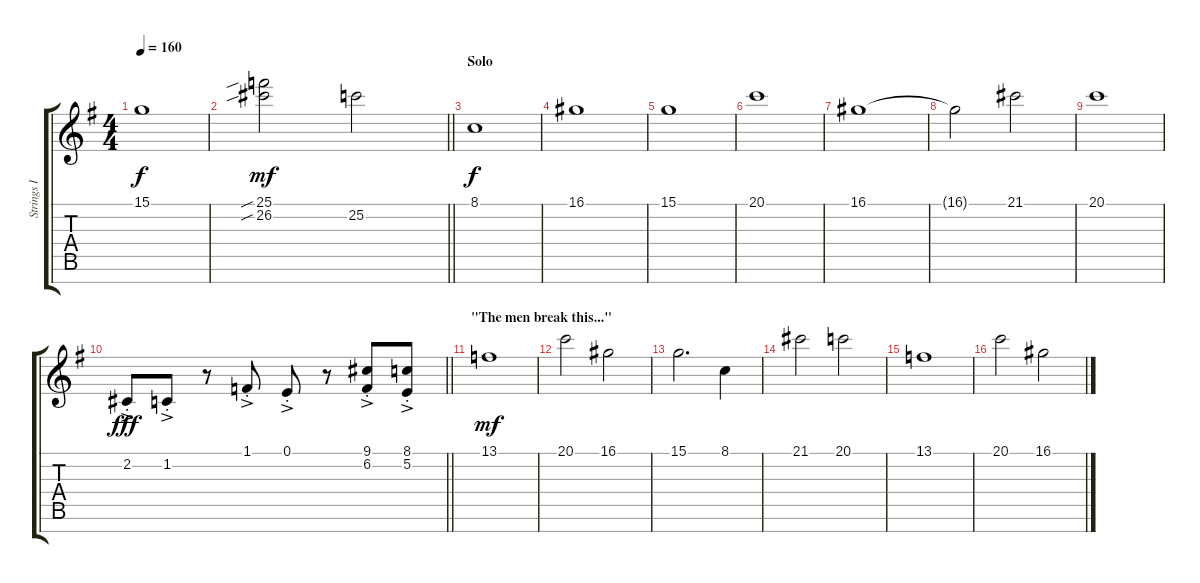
\track ("Strings I" "Strings I") {instrument stringensemble1}
\staff {score tabs}
\tuning (E4 B3 G3 D3 A2 E2 B1) {hide}
\ts (4 4)
\tempo 160
\clef g2
\ks g
15.1.1{dy f} |
\barLineRight lightlight
(25.1{sib} 26.2{sib}).2{dy mf} 25.2.2 |
\section ("" "Solo")
8.1.1{dy f instrument tremolostrings} |
16.1.1 |
15.1.1 |
20.1.1 |
16.1.1 |
16.1{t}.2 21.1.2 |
20.1.1 |
\barLineRight lightlight
2.2{ac st}.8{dy fff volume 14 instrument stringensemble1} 1.2{ac st}.8 r.8 1.1{ac st}.8 0.1{ac st}.8 r.8 (9.1{ac st} 6.2{ac st}).8 (8.1{ac st} 5.2{ac st}).8 |
\section ("" "\"The men break this...\"")
13.1.1{dy mf instrument tremolostrings} |
20.1.2 16.1.2 |
15.1.2{d} 8.1.4 |
21.1.2 20.1.2 |
13.1.1 |
20.1.2 16.1.2
